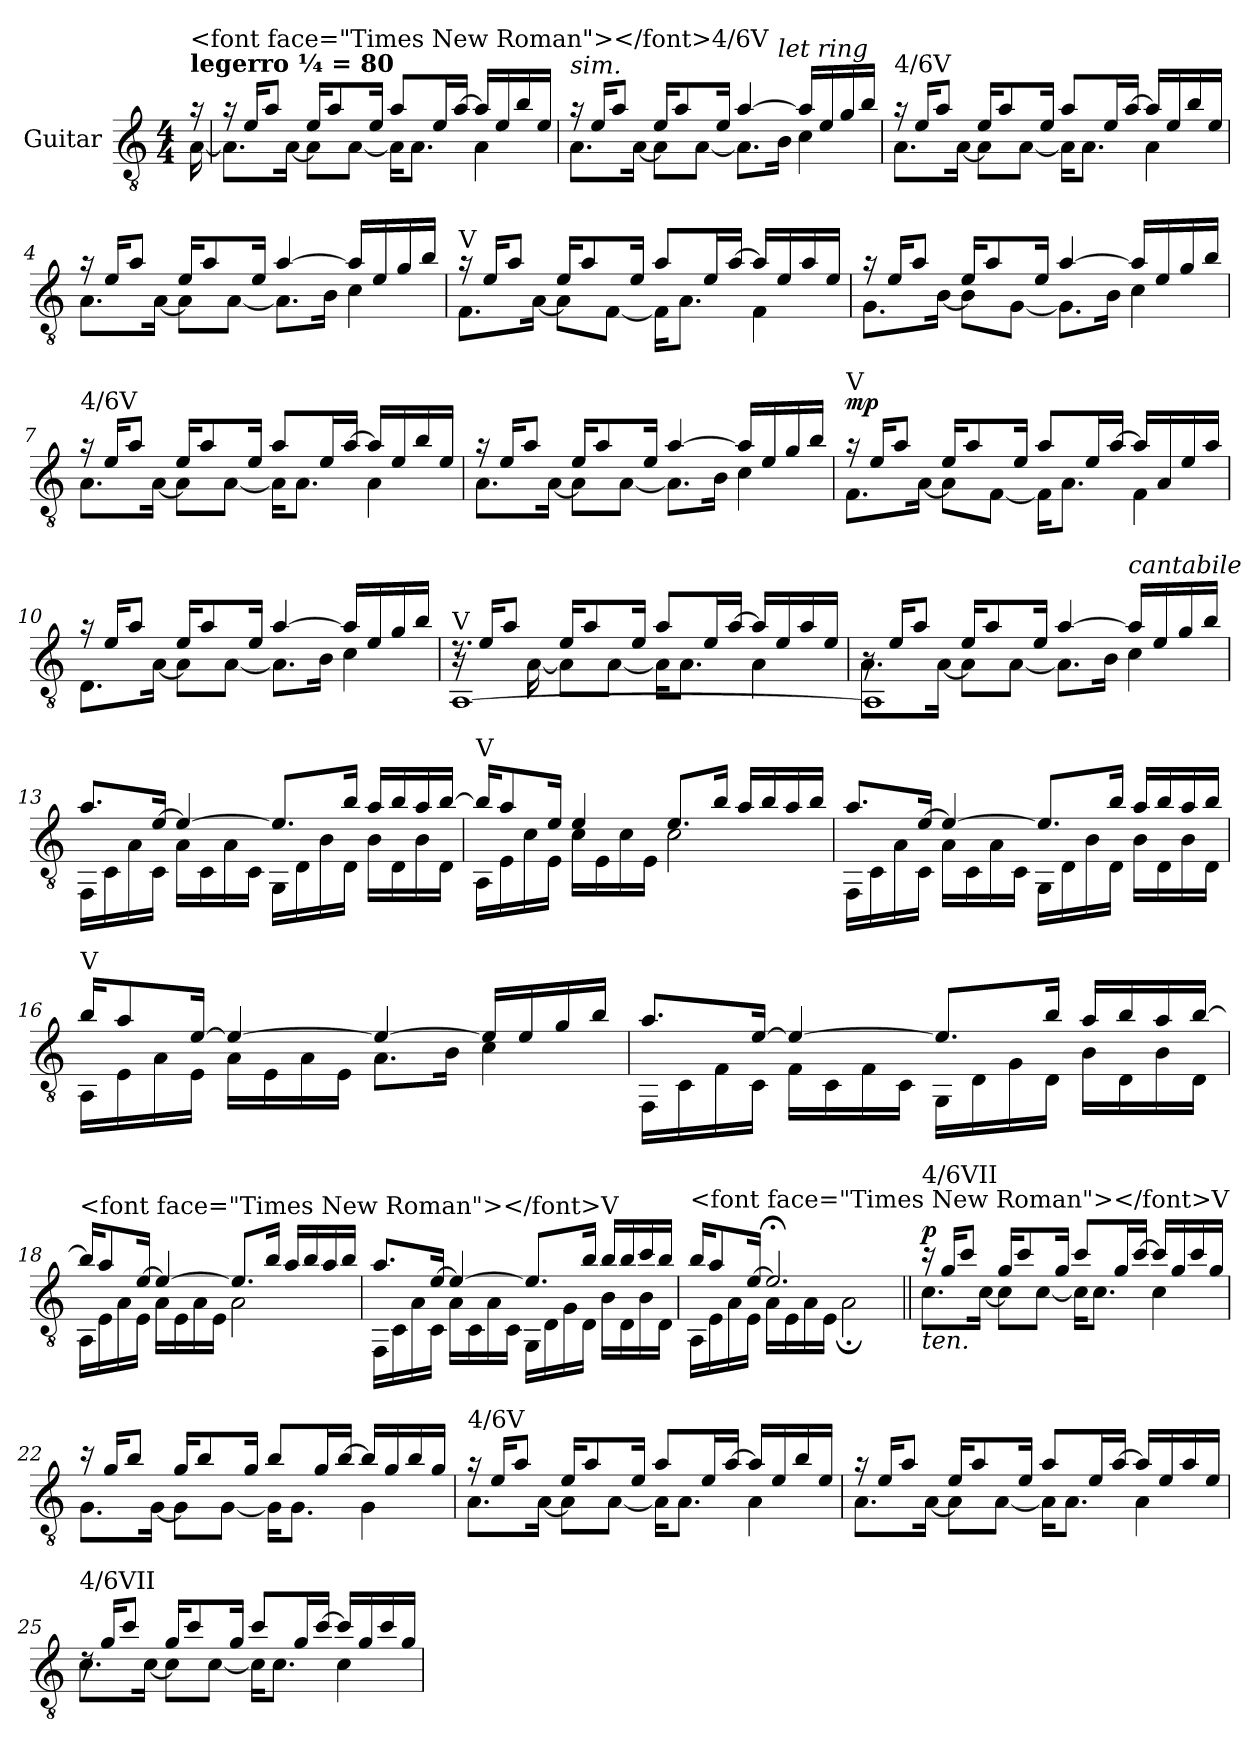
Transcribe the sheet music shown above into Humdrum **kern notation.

**kern	**dynam
*part1	*part1
*staff1	*staff1
*I"Guitar	*
*clefGv2	*
*k[]	*
*M4/4	*
=	=
*^	*
!LO:TX:a:B:t=legerro ¼ = 80	!	!
!LO:TX:a:t=<font face="Times New Roman"></font>4/6V	!	!
16r	[16A\	.
=1	=1	=1
16r	8.A\L]	.
16e/KL	.	.
8a/J	.	.
.	[16A\Jk	.
16e/KL	8A\L]	.
8a/	.	.
.	[8A\J	.
16e/Jk	.	.
8a/L	16A\KL]	.
.	8.A\J	.
16e/L	.	.
[16a/JJ	.	.
16a/LL]	4A\	.
16e/	.	.
16b/	.	.
16e/JJ	.	.
=2	=2	=2
!LO:TX:a:i:t=sim.	!	!
16r	8.A\L	.
16e/KL	.	.
8a/J	.	.
.	[16A\Jk	.
16e/KL	8A\L]	.
8a/	.	.
.	[8A\J	.
16e/Jk	.	.
[4a/	8.A\L]	.
!	!LO:TX:a:i:t=let ring	!
.	16B\Jk	.
16a/LL]	4c\	.
16e/	.	.
16g/	.	.
16b/JJ	.	.
!!LO:LB:g=z	!!
=3	=3	=3
!LO:TX:a:t=4/6V	!	!
16r	8.A\L	.
16e/KL	.	.
8a/J	.	.
.	[16A\Jk	.
16e/KL	8A\L]	.
8a/	.	.
.	[8A\J	.
16e/Jk	.	.
8a/L	16A\KL]	.
.	8.A\J	.
16e/L	.	.
[16a/JJ	.	.
16a/LL]	4A\	.
16e/	.	.
16b/	.	.
16e/JJ	.	.
=4	=4	=4
16r	8.A\L	.
16e/KL	.	.
8a/J	.	.
.	[16A\Jk	.
16e/KL	8A\L]	.
8a/	.	.
.	[8A\J	.
16e/Jk	.	.
[4a/	8.A\L]	.
.	16B\Jk	.
16a/LL]	4c\	.
16e/	.	.
16g/	.	.
16b/JJ	.	.
!!LO:LB:g=z	!!
=5	=5	=5
!LO:TX:a:t=V	!	!
16r	8.F\L	.
16e/KL	.	.
8a/J	.	.
.	[16A\Jk	.
16e/KL	8A\L]	.
8a/	.	.
.	[8F\J	.
16e/Jk	.	.
8a/L	16F\KL]	.
.	8.A\J	.
16e/L	.	.
[16a/JJ	.	.
16a/LL]	4F\	.
16e/	.	.
16a/	.	.
16e/JJ	.	.
=6	=6	=6
16r	8.G\L	.
16e/KL	.	.
8a/J	.	.
.	[16B\Jk	.
16e/KL	8B\L]	.
8a/	.	.
.	[8G\J	.
16e/Jk	.	.
[4a/	8.G\L]	.
.	16B\Jk	.
16a/LL]	4c\	.
16e/	.	.
16g/	.	.
16b/JJ	.	.
!!LO:LB:g=z	!!
=7	=7	=7
!LO:TX:a:t=4/6V	!	!
16r	8.A\L	.
16e/KL	.	.
8a/J	.	.
.	[16A\Jk	.
16e/KL	8A\L]	.
8a/	.	.
.	[8A\J	.
16e/Jk	.	.
8a/L	16A\KL]	.
.	8.A\J	.
16e/L	.	.
[16a/JJ	.	.
16a/LL]	4A\	.
16e/	.	.
16b/	.	.
16e/JJ	.	.
=8	=8	=8
16r	8.A\L	.
16e/KL	.	.
8a/J	.	.
.	[16A\Jk	.
16e/KL	8A\L]	.
8a/	.	.
.	[8A\J	.
16e/Jk	.	.
[4a/	8.A\L]	.
.	16B\Jk	.
16a/LL]	4c\	.
16e/	.	.
16g/	.	.
16b/JJ	.	.
!!LO:LB:g=z	!!
=9	=9	=9
!LO:TX:a:t=V	!	!
!	!	!LO:DY:a
16r	8.F\L	mp
16e/KL	.	.
8a/J	.	.
.	[16A\Jk	.
16e/KL	8A\L]	.
8a/	.	.
.	[8F\J	.
16e/Jk	.	.
8a/L	16F\KL]	.
.	8.A\J	.
16e/L	.	.
[16a/JJ	.	.
16a/LL]	4F\	.
16A/	.	.
16e/	.	.
16a/JJ	.	.
=10	=10	=10
16r	8.D\L	.
16e/KL	.	.
8a/J	.	.
.	[16A\Jk	.
16e/KL	8A\L]	.
8a/	.	.
.	[8A\J	.
16e/Jk	.	.
[4a/	8.A\L]	.
.	16B\Jk	.
16a/LL]	4c\	.
16e/	.	.
16g/	.	.
16b/JJ	.	.
!!LO:LB:g=z	!!
=11	=11	=11
*	*^	*
!LO:TX:a:t=V	!	!	!
16r	8.rd	[1AA	.
16e/KL	.	.	.
8a/J	.	.	.
.	[16A\	.	.
16e/KL	8A\L]	.	.
8a/	.	.	.
.	[8A\J	.	.
16e/Jk	.	.	.
8a/L	16A\KL]	.	.
.	8.A\J	.	.
16e/L	.	.	.
[16a/JJ	.	.	.
16a/LL]	4A\	.	.
16e/	.	.	.
16a/	.	.	.
16e/JJ	.	.	.
=12	=12	=12	=12
16r	8.A\L	1AA]	.
16e/KL	.	.	.
8a/J	.	.	.
.	[16A\Jk	.	.
16e/KL	8A\L]	.	.
8a/	.	.	.
.	[8A\J	.	.
16e/Jk	.	.	.
[4a/	8.A\L]	.	.
.	16B\Jk	.	.
!LO:TX:a:i:t=cantabile	!	!	!
16a/LL]	4c\	.	.
16e/	.	.	.
16g/	.	.	.
16b/JJ	.	.	.
*	*v	*v	*
!!LO:LB:g=z
=13	=13	=13
8.a/L	16FF\LL	.
.	16C\	.
.	16A\	.
[16e/Jk	16C\JJ	.
4e/_	16A\LL	.
.	16C\	.
.	16A\	.
.	16C\JJ	.
8.e/L]	16GG\LL	.
.	16D\	.
.	16B\	.
16b/Jk	16D\JJ	.
16a/LL	16B\LL	.
16b/	16D\	.
16a/	16B\	.
[16b/JJ	16D\JJ	.
=14	=14	=14
!LO:TX:a:t=V	!	!
16b/KL]	16AA\LL	.
8a/	16E\	.
.	16c\	.
16e/Jk	16E\JJ	.
4e/	16c\LL	.
.	16E\	.
.	16c\	.
.	16E\JJ	.
8.e/L	2c\	.
16b/Jk	.	.
16a/LL	.	.
16b/	.	.
16a/	.	.
16b/JJ	.	.
!!LO:LB:g=z	!!
=15	=15	=15
8.a/L	16FF\LL	.
.	16C\	.
.	16A\	.
[16e/Jk	16C\JJ	.
4e/_	16A\LL	.
.	16C\	.
.	16A\	.
.	16C\JJ	.
8.e/L]	16GG\LL	.
.	16D\	.
.	16B\	.
16b/Jk	16D\JJ	.
16a/LL	16B\LL	.
16b/	16D\	.
16a/	16B\	.
16b/JJ	16D\JJ	.
=16	=16	=16
!LO:TX:a:t=V	!	!
16b/KL	16AA\LL	.
8a/	16E\	.
.	16A\	.
[16e/Jk	16E\JJ	.
4e/_	16A\LL	.
.	16E\	.
.	16A\	.
.	16E\JJ	.
4e/_	8.A\L	.
.	16B\Jk	.
16e/LL]	4c\	.
16e/	.	.
16g/	.	.
16b/JJ	.	.
!!LO:PB:g=z	!!
=17	=17	=17
8.a/L	16FF\LL	.
.	16C\	.
.	16F\	.
[16e/Jk	16C\JJ	.
4e/_	16F\LL	.
.	16C\	.
.	16F\	.
.	16C\JJ	.
8.e/L]	16GG\LL	.
.	16D\	.
.	16G\	.
16b/Jk	16D\JJ	.
16a/LL	16B\LL	.
16b/	16D\	.
16a/	16B\	.
[16b/JJ	16D\JJ	.
=18	=18	=18
!LO:TX:a:t=<font face="Times New Roman"></font>V	!	!
16b/KL]	16AA\LL	.
8a/	16E\	.
.	16A\	.
[16e/Jk	16E\JJ	.
4e/_	16A\LL	.
.	16E\	.
.	16A\	.
.	16E\JJ	.
8.e/L]	2A\	.
16b/Jk	.	.
16a/LL	.	.
16b/	.	.
16a/	.	.
16b/JJ	.	.
!!LO:LB:g=z	!!
=19	=19	=19
8.a/L	16FF\LL	.
.	16C\	.
.	16A\	.
[16e/Jk	16C\JJ	.
4e/_	16A\LL	.
.	16C\	.
.	16A\	.
.	16C\JJ	.
8.e/L]	16GG\LL	.
.	16D\	.
.	16G\	.
16b/Jk	16D\JJ	.
16b/LL	16B\LL	.
16b/	16D\	.
16cc/	16B\	.
16b/JJ	16D\JJ	.
=20	=20	=20
!LO:TX:a:t=<font face="Times New Roman"></font>V	!	!
16b/KL	16AA\LL	.
8a/	16E\	.
.	16A\	.
[16e/Jk	16E\JJ	.
2.e;</]	16A\LL	.
.	16E\	.
.	16A\	.
.	16E\JJ	.
.	2A;\	.
!!LO:LB:g=z	!!
=21||	=21||	=21||
!LO:TX:b:i:t=ten.	!	!
!LO:TX:a:t=4/6VII	!	!
!	!	!LO:DY:a
16r	8.c\L	p
16g/KL	.	.
8cc/J	.	.
.	[16c\Jk	.
16g/KL	8c\L]	.
8cc/	.	.
.	[8c\J	.
16g/Jk	.	.
8cc/L	16c\KL]	.
.	8.c\J	.
16g/L	.	.
[16cc/JJ	.	.
16cc/LL]	4c\	.
16g/	.	.
16cc/	.	.
16g/JJ	.	.
=22	=22	=22
16r	8.G\L	.
16g/KL	.	.
8b/J	.	.
.	[16G\Jk	.
16g/KL	8G\L]	.
8b/	.	.
.	[8G\J	.
16g/Jk	.	.
8b/L	16G\KL]	.
.	8.G\J	.
16g/L	.	.
[16b/JJ	.	.
16b/LL]	4G\	.
16g/	.	.
16b/	.	.
16g/JJ	.	.
!!LO:LB:g=z	!!
=23	=23	=23
!LO:TX:a:t=4/6V	!	!
16r	8.A\L	.
16e/KL	.	.
8a/J	.	.
.	[16A\Jk	.
16e/KL	8A\L]	.
8a/	.	.
.	[8A\J	.
16e/Jk	.	.
8a/L	16A\KL]	.
.	8.A\J	.
16e/L	.	.
[16a/JJ	.	.
16a/LL]	4A\	.
16e/	.	.
16b/	.	.
16e/JJ	.	.
=24	=24	=24
16r	8.A\L	.
16e/KL	.	.
8a/J	.	.
.	[16A\Jk	.
16e/KL	8A\L]	.
8a/	.	.
.	[8A\J	.
16e/Jk	.	.
8a/L	16A\KL]	.
.	8.A\J	.
16e/L	.	.
[16a/JJ	.	.
16a/LL]	4A\	.
16e/	.	.
16a/	.	.
16e/JJ	.	.
!!LO:LB:g=z	!!
=25	=25	=25
!LO:TX:a:t=4/6VII	!	!
16rd	8.c\L	.
16g/KL	.	.
8cc/J	.	.
.	[16c\Jk	.
16g/KL	8c\L]	.
8cc/	.	.
.	[8c\J	.
16g/Jk	.	.
8cc/L	16c\KL]	.
.	8.c\J	.
16g/L	.	.
[16cc/JJ	.	.
16cc/LL]	4c\	.
16g/	.	.
16cc/	.	.
16g/JJ	.	.
*v	*v	*
=	=
*-	*-
